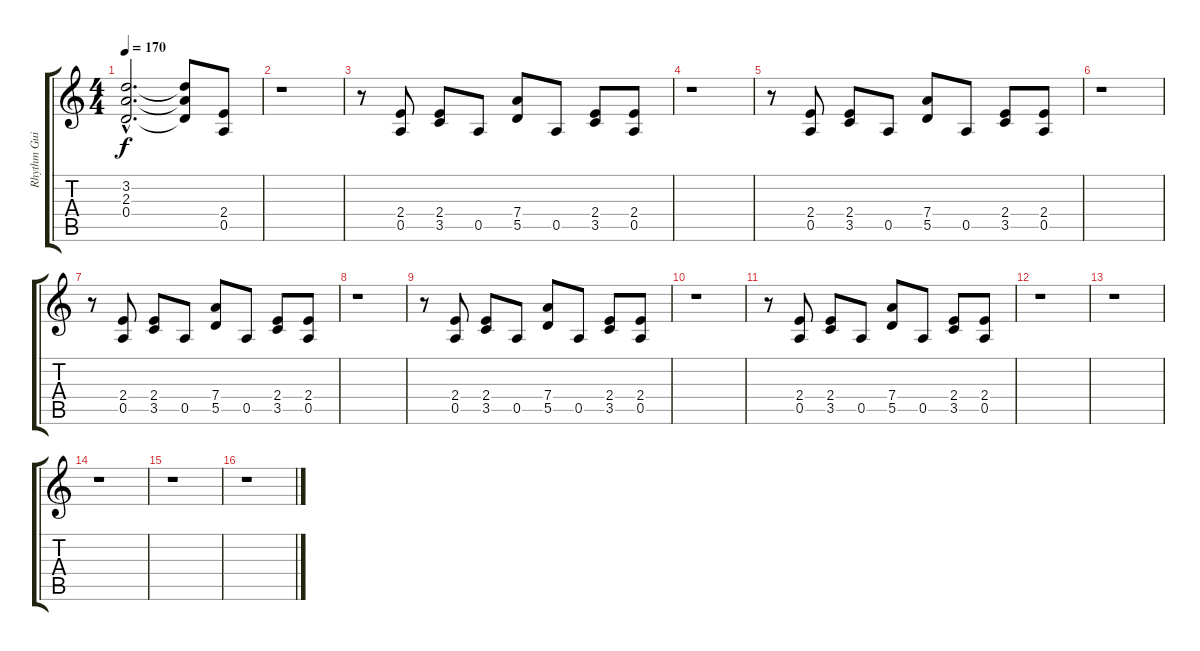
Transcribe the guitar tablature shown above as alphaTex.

\track ("Rhythm Guitar" "Rhythm Gui") {instrument distortionguitar}
\staff {score tabs}
\tuning (E4 B3 G3 D3 A2 E2) {hide}
\ts (4 4)
\tempo 170
\clef g2
\ks c
(3.2{hac t} 2.3{hac t} 0.4{hac t}).2{d dy f} (3.2{t} 2.3{t} 0.4{t}).8 (2.4 0.5).8 |
r.1 |
r.8 (2.4 0.5).8 (2.4 3.5).8 0.5.8 (7.4 5.5).8 0.5.8 (2.4 3.5).8 (2.4 0.5).8 |
r.1 |
r.8 (2.4 0.5).8 (2.4 3.5).8 0.5.8 (7.4 5.5).8 0.5.8 (2.4 3.5).8 (2.4 0.5).8 |
r.1 |
r.8 (2.4 0.5).8 (2.4 3.5).8 0.5.8 (7.4 5.5).8 0.5.8 (2.4 3.5).8 (2.4 0.5).8 |
r.1 |
r.8 (2.4 0.5).8 (2.4 3.5).8 0.5.8 (7.4 5.5).8 0.5.8 (2.4 3.5).8 (2.4 0.5).8 |
r.1 |
r.8 (2.4 0.5).8 (2.4 3.5).8 0.5.8 (7.4 5.5).8 0.5.8 (2.4 3.5).8 (2.4 0.5).8 |
r.1 |
r.1 |
r.1 |
r.1 |
r.1
